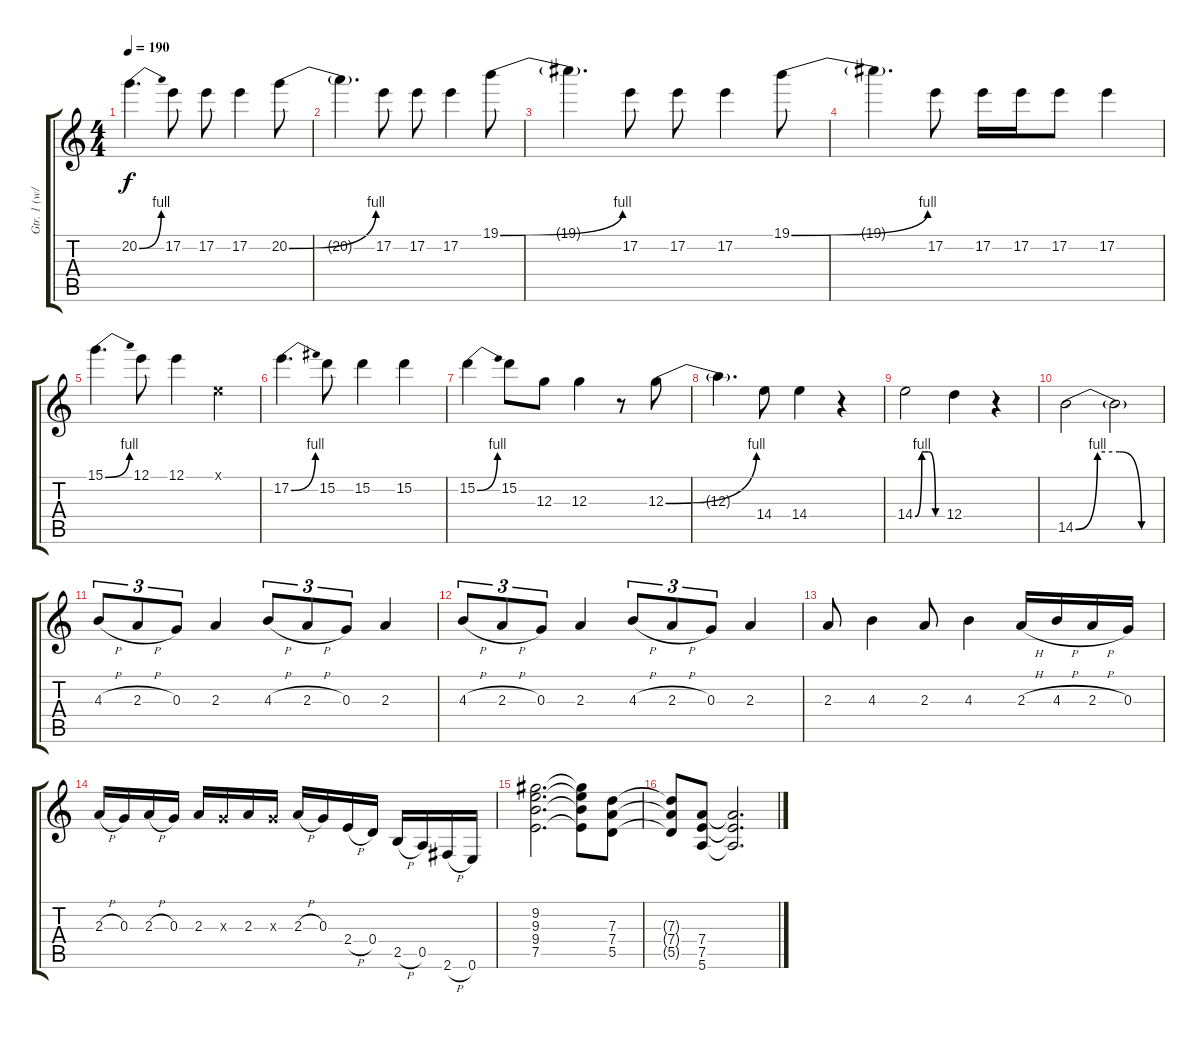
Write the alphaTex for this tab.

\track ("Gtr. 1 (w/wah)" "Gtr. 1 (w/") {instrument distortionguitar}
\staff {score tabs}
\tuning (E4 B3 G3 D3 A2 E2) {hide}
\ts (4 4)
\tempo 190
\clef g2
\ks c
20.2{be (bend 0 0 60 4)}.4{d dy f} 17.2.8 17.2.8 17.2.4 20.2{be (bend 0 0 60 4)}.8 |
20.2{t}.4{d} 17.2.8 17.2.8 17.2.4 19.1{be (bend 0 0 60 4)}.8 |
19.1{t}.4{d} 17.2.8 17.2.8 17.2.4 19.1{be (bend 0 0 60 4)}.8 |
19.1{t}.4{d} 17.2.8 17.2.16 17.2.16 17.2.8 17.2.4 |
15.1{be (bend 0 0 60 4)}.4{d} 12.1.8 12.1.4 0.1{x}.4 |
17.2{be (bend 0 0 60 4)}.4{d} 15.2.8 15.2.4 15.2.4 |
15.2{be (bend 0 0 60 4)}.4 15.2.8 12.3.8 12.3.4 r.8 12.3{be (bend 0 0 60 4)}.8 |
12.3{t}.4{d} 14.4.8 14.4.4 r.4 |
14.4{be (custom 0 0 15 4 30 4 45 0 60 0)}.2 12.4.4 r.4 |
14.5{be (custom 0 0 15 4 30 4 45 0 60 0)}.2 14.5{t}.2 |
4.3{h}.8{tu (3 2)} 2.3{h}.8{tu (3 2)} 0.3.8{tu (3 2)} 2.3.4 4.3{h}.8{tu (3 2)} 2.3{h}.8{tu (3 2)} 0.3.8{tu (3 2)} 2.3.4 |
4.3{h}.8{tu (3 2)} 2.3{h}.8{tu (3 2)} 0.3.8{tu (3 2)} 2.3.4 4.3{h}.8{tu (3 2)} 2.3{h}.8{tu (3 2)} 0.3.8{tu (3 2)} 2.3.4 |
2.3.8 4.3.4 2.3.8 4.3.4 2.3{h}.16 4.3{h}.16 2.3{h}.16 0.3.16 |
2.3{h}.16 0.3.16 2.3{h}.16 0.3.16 2.3.16 0.3{x}.16 2.3.16 0.3{x}.16 2.3{h}.16 0.3.16 2.4{h}.16 0.4.16 2.5{h}.16 0.5.16 2.6{h}.16 0.6.16 |
(9.2 9.3 9.4 7.5).2{d} (9.2{t} 9.3{t} 9.4{t} 7.5{t}).8 (7.3 7.4 5.5).8 |
(7.3{t} 7.4{t} 5.5{t}).8 (7.4 7.5 5.6).8 (7.4{t} 7.5{t} 5.6{t}).2{d}
